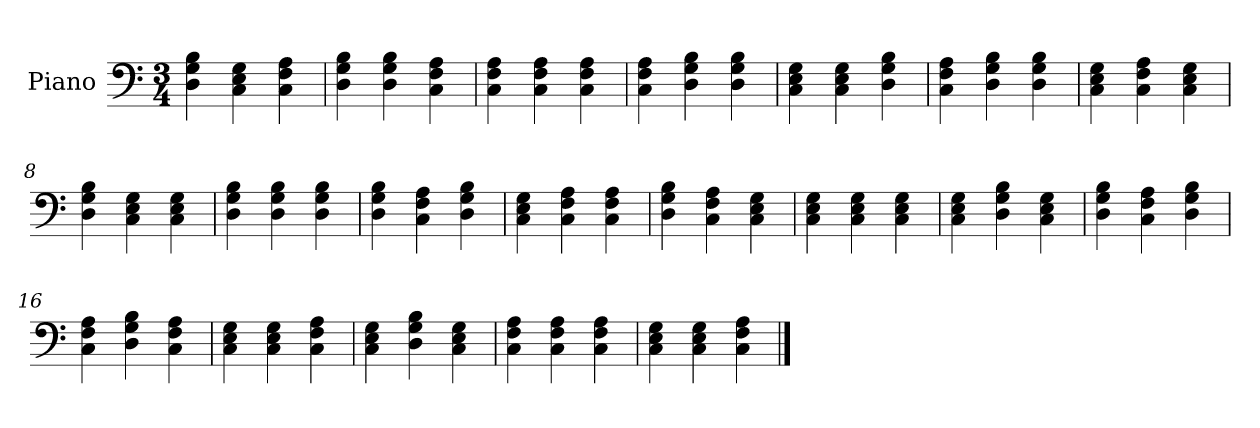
**kern
*part1
*staff1
*I"Piano
*I'Pno
*M3/4
=1
4G 4B 4D
4C 4E 4G
4F 4A 4C
=2
4G 4B 4D
4G 4B 4D
4F 4A 4C
=3
4F 4A 4C
4F 4A 4C
4F 4A 4C
=4
4F 4A 4C
4G 4B 4D
4G 4B 4D
=5
4C 4E 4G
4C 4E 4G
4G 4B 4D
=6
4F 4A 4C
4G 4B 4D
4G 4B 4D
=7
4C 4E 4G
4F 4A 4C
4C 4E 4G
=8
4G 4B 4D
4C 4E 4G
4C 4E 4G
=9
4G 4B 4D
4G 4B 4D
4G 4B 4D
=10
4G 4B 4D
4F 4A 4C
4G 4B 4D
=11
4C 4E 4G
4F 4A 4C
4F 4A 4C
=12
4G 4B 4D
4F 4A 4C
4C 4E 4G
=13
4C 4E 4G
4C 4E 4G
4C 4E 4G
=14
4C 4E 4G
4G 4B 4D
4C 4E 4G
=15
4G 4B 4D
4F 4A 4C
4G 4B 4D
=16
4F 4A 4C
4G 4B 4D
4F 4A 4C
=17
4C 4E 4G
4C 4E 4G
4F 4A 4C
=18
4C 4E 4G
4G 4B 4D
4C 4E 4G
=19
4F 4A 4C
4F 4A 4C
4F 4A 4C
=20
4C 4E 4G
4C 4E 4G
4F 4A 4C
==
*-
